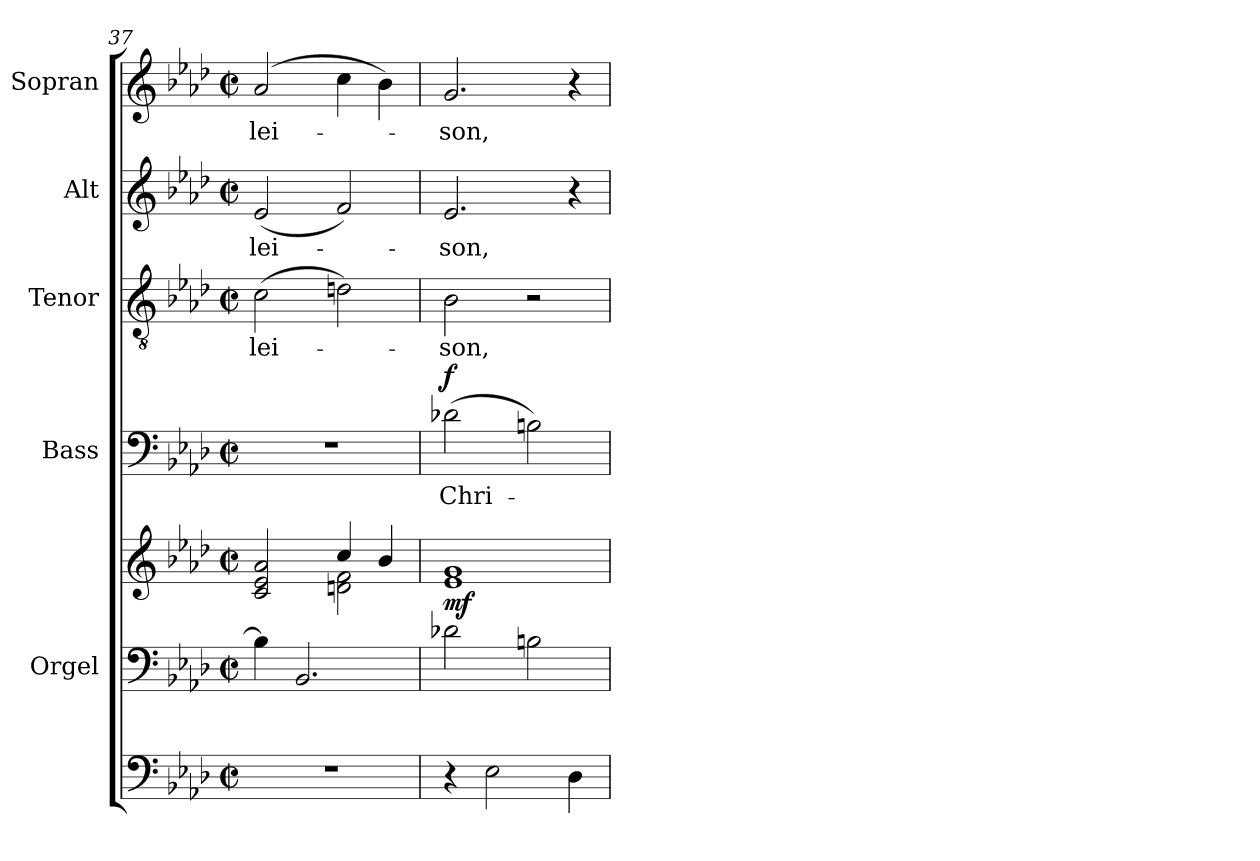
**kern	**kern	**kern	**dynam	**kern	**text	**dynam	**kern	**text	**kern	**text	**kern	**text
*part6	*part5	*part5	*part5	*part4	*part4	*part4	*part3	*part3	*part2	*part2	*part1	*part1
*staff7	*staff6	*staff5	*staff5/6	*staff4	*staff4	*staff4	*staff3	*staff3	*staff2	*staff2	*staff1	*staff1
*	*I"Orgel	*	*	*I"Bass	*	*	*I"Tenor	*	*I"Alt	*	*I"Sopran	*
*	*I'Org.	*	*	*I'B	*	*	*I'T	*	*I'A	*	*I'S	*
*clefF4	*clefF4	*clefG2	*	*clefF4	*	*	*clefGv2	*	*clefG2	*	*clefG2	*
*ITrd7c12	*	*	*	*	*	*	*	*	*	*	*	*
*k[b-e-a-d-]	*k[b-e-a-d-]	*k[b-e-a-d-]	*	*k[b-e-a-d-]	*	*	*k[b-e-a-d-]	*	*k[b-e-a-d-]	*	*k[b-e-a-d-]	*
*A-:	*A-:	*A-:	*	*A-:	*	*	*A-:	*	*A-:	*	*A-:	*
*M2/2	*M2/2	*M2/2	*	*M2/2	*	*	*M2/2	*	*M2/2	*	*M2/2	*
*met(c|)	*met(c|)	*met(c|)	*	*met(c|)	*	*	*met(c|)	*	*met(c|)	*	*met(c|)	*
=37	=37	=37	=37	=37	=37	=37	=37	=37	=37	=37	=37	=37
*	*	*^	*	*	*	*	*	*	*	*	*	*
!	!	!	!	!	!	!	!	!	!LO:LY:b	!	!LO:LY:b	!	!LO:LY:b
1r	4B-\]	2c/ 2e-/ 2a-/	2ryy	.	1r	.	.	(>2c\	-lei-	(<2e-/	-lei-	(2a-/	-lei-
.	2.BB-/	.	.	.	.	.	.	.	.	.	.	.	.
.	.	4cc/	2dn\ 2f\	.	.	.	.	2dn\)	.	2f/)	.	4cc\	.
.	.	4b-/	.	.	.	.	.	.	.	.	.	4b-\)	.
*	*	*v	*v	*	*	*	*	*	*	*	*	*	*
=38	=38	=38	=38	=38	=38	=38	=38	=38	=38	=38	=38	=38
!	!	!	!LO:DY:b	!	!LO:LY:b	!LO:DY:a	!	!LO:LY:b	!	!LO:LY:b	!	!LO:LY:b
4r	2d-X\	1e- 1g	mf	(>2d-X\	Chri-	f	2B-\	-son,	2.e-/	-son,	2.g/	-son,
2EE-\	.	.	.	.	.	.	.	.	.	.	.	.
.	2Bn\	.	.	2Bn\)	.	.	2r	.	.	.	.	.
4DD-\	.	.	.	.	.	.	.	.	4r	.	4r	.
=	=	=	=	=	=	=	=	=	=	=	=	=
*-	*-	*-	*-	*-	*-	*-	*-	*-	*-	*-	*-	*-
